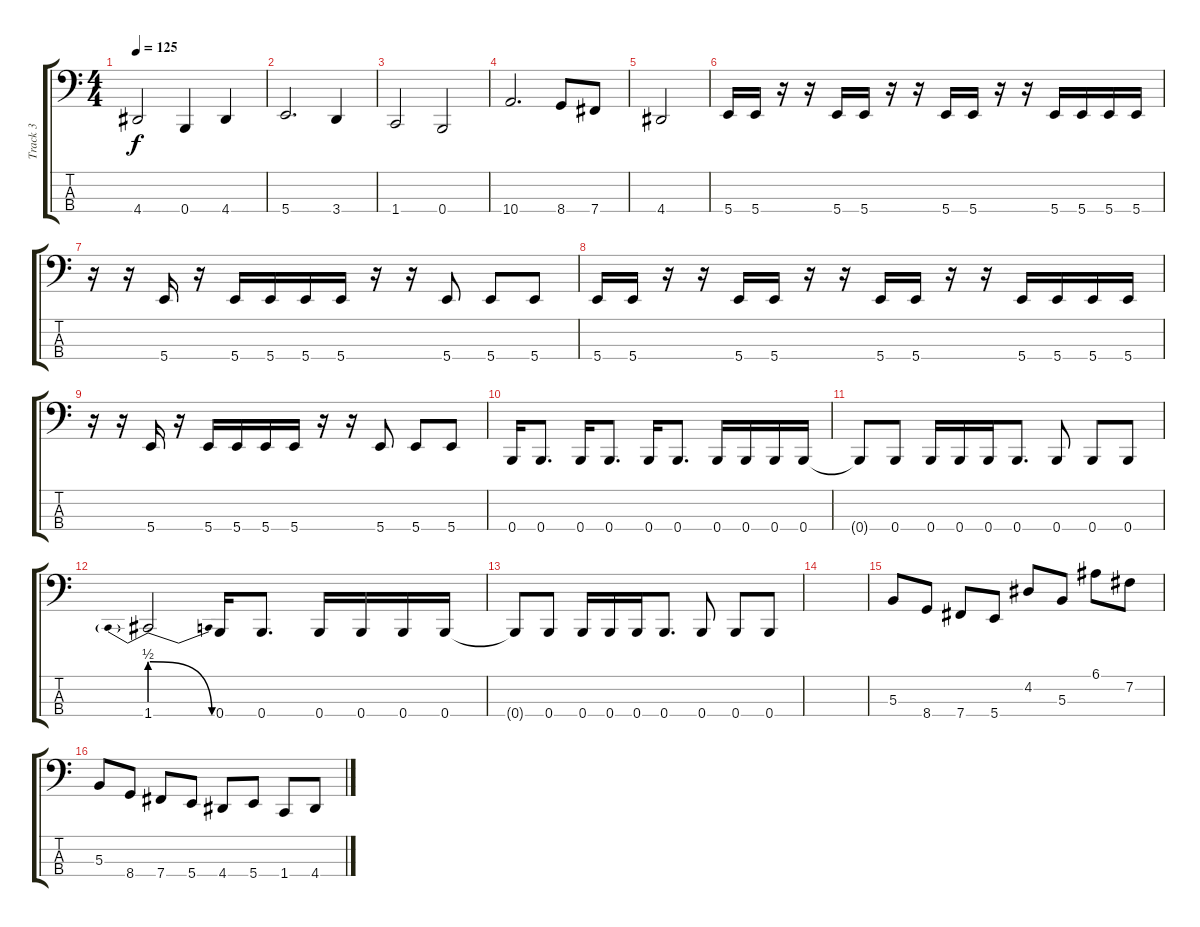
\track ("Track 3" "Track 3") {instrument electricbasspick}
\staff {score tabs}
\tuning (E2 B1 Gb1 B0) {hide}
\ts (4 4)
\tempo 125
\clef f4
\ks c
4.4.2{dy f} 0.4.4 4.4.4 |
5.4.2{d} 3.4.4 |
1.4.2 0.4.2 |
10.4.2{d} 8.4.8 7.4.8 |
4.4.2 |
5.4.16 5.4.16 r.16 r.16 5.4.16 5.4.16 r.16 r.16 5.4.16 5.4.16 r.16 r.16 5.4.16 5.4.16 5.4.16 5.4.16 |
r.16 r.16 5.4.16 r.16 5.4.16 5.4.16 5.4.16 5.4.16 r.16 r.16 5.4.8 5.4.8 5.4.8 |
5.4.16 5.4.16 r.16 r.16 5.4.16 5.4.16 r.16 r.16 5.4.16 5.4.16 r.16 r.16 5.4.16 5.4.16 5.4.16 5.4.16 |
r.16 r.16 5.4.16 r.16 5.4.16 5.4.16 5.4.16 5.4.16 r.16 r.16 5.4.8 5.4.8 5.4.8 |
0.4.16 0.4.8{d} 0.4.16 0.4.8{d} 0.4.16 0.4.8{d} 0.4.16 0.4.16 0.4.16 0.4.16 |
0.4{t}.8 0.4.8 0.4.16 0.4.16 0.4.16 0.4.8{d} 0.4.8 0.4.8 0.4.8 |
1.4{be (prebendrelease 0 2 60 0)}.2 0.4.16 0.4.8{d} 0.4.16 0.4.16 0.4.16 0.4.16 |
0.4{t}.8 0.4.8 0.4.16 0.4.16 0.4.16 0.4.8{d} 0.4.8 0.4.8 0.4.8 |
|
5.3.8 8.4.8 7.4.8 5.4.8 4.2.8 5.3.8 6.1.8 7.2.8 |
5.3.8 8.4.8 7.4.8 5.4.8 4.4.8 5.4.8 1.4.8 4.4.8
